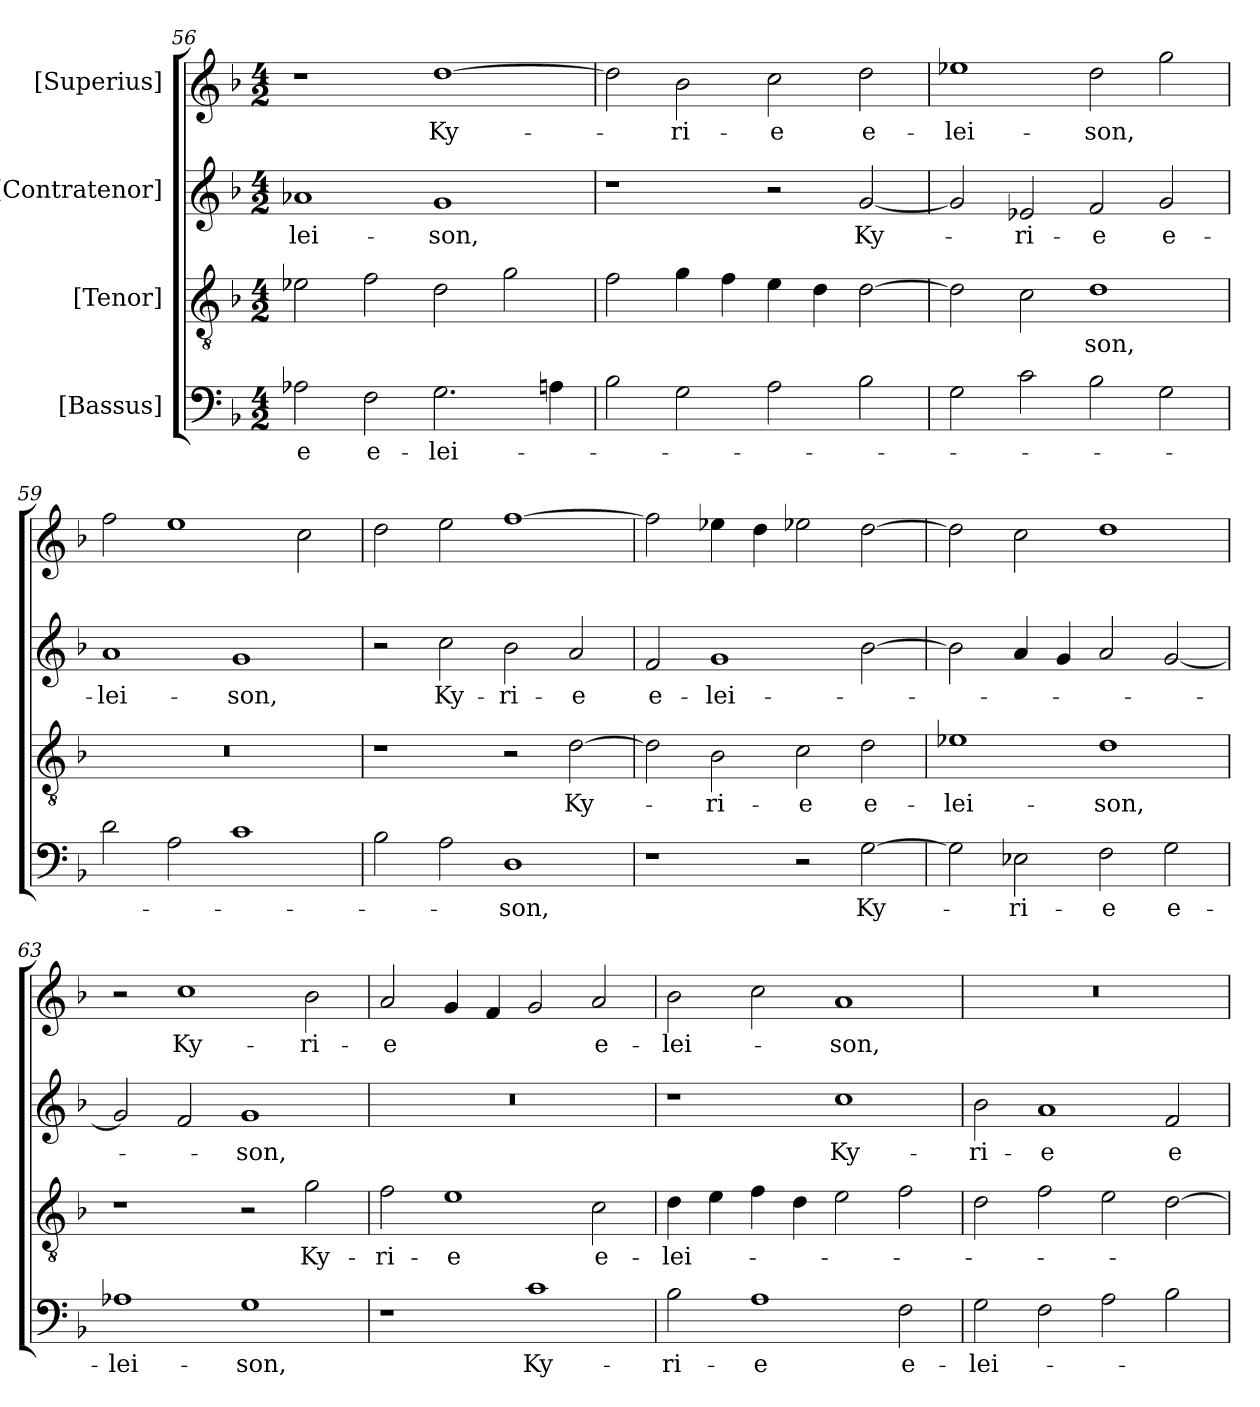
**kern	**text	**kern	**text	**kern	**text	**kern	**text
*part4	*part4	*part3	*part3	*part2	*part2	*part1	*part1
*staff4	*staff4	*staff3	*staff3	*staff2	*staff2	*staff1	*staff1
*I"[Bassus]	*	*I"[Tenor]	*	*I"[Contratenor]	*	*I"[Superius]	*
*clefF4	*	*clefGv2	*	*clefG2	*	*clefG2	*
*k[b-]	*	*k[b-]	*	*k[b-]	*	*k[b-]	*
*M4/2	*	*M4/2	*	*M4/2	*	*M4/2	*
=56	=56	=56	=56	=56	=56	=56	=56
2A-X\	-e	2e-X\	.	1a-X/	-lei-	1r	.
2F\	e-	2f\	.	.	.	.	.
2.G\	-lei-	2d\	.	1g/	-son,	[1dd\	Ky-
.	.	2g\	.	.	.	.	.
4An\	.	.	.	.	.	.	.
=57	=57	=57	=57	=57	=57	=57	=57
2B-\	.	2f\	.	1r	.	2dd\]	.
2G\	.	4g\	.	.	.	2b-\	-ri-
.	.	4f\	.	.	.	.	.
2A\	.	4e\	.	2r	.	2cc\	-e
.	.	4d\	.	.	.	.	.
2B-\	.	[2d\	.	[2g/	Ky-	2dd\	e-
=58	=58	=58	=58	=58	=58	=58	=58
2G\	.	2d\]	.	2g/]	.	1ee-X\	-lei-
2c\	.	2c\	.	2e-X/	-ri-	.	.
2B-\	.	1d\	-son,	2f/	-e	2dd\	-son,
2G\	.	.	.	2g/	e-	2gg\	.
=59	=59	=59	=59	=59	=59	=59	=59
2d\	.	0r	.	1a/	-lei-	2ff\	.
2A\	.	.	.	.	.	1ee\	.
1c\	.	.	.	1g/	-son,	.	.
.	.	.	.	.	.	2cc\	.
=60	=60	=60	=60	=60	=60	=60	=60
2B-\	.	1r	.	2r	.	2dd\	.
2A\	.	.	.	2cc\	Ky-	2ee\	.
1D\	-son,	2r	.	2b-\	-ri-	[1ff\	.
.	.	[2d\	Ky-	2a/	-e	.	.
=61	=61	=61	=61	=61	=61	=61	=61
1r	.	2d\]	.	2f/	e-	2ff\]	.
.	.	2B-\	-ri-	1g/	-lei-	4ee-X\	.
.	.	.	.	.	.	4dd\	.
2r	.	2c\	-e	.	.	2ee-X\	.
[2G\	Ky-	2d\	e-	[2b-\	.	[2dd\	.
=62	=62	=62	=62	=62	=62	=62	=62
2G\]	.	1e-X\	-lei-	2b-\]	.	2dd\]	.
2E-X\	-ri-	.	.	4a/	.	2cc\	.
.	.	.	.	4g/	.	.	.
2F\	-e	1d\	-son,	2a/	.	1dd\	.
2G\	e-	.	.	[2g/	.	.	.
=63	=63	=63	=63	=63	=63	=63	=63
1A-X\	-lei-	1r	.	2g/]	.	2r	.
.	.	.	.	2f/	.	1cc\	Ky-
1G\	-son,	2r	.	1g/	-son,	.	.
.	.	2g\	Ky-	.	.	2b-\	-ri-
=64	=64	=64	=64	=64	=64	=64	=64
1r	.	2f\	-ri-	0r	.	2a/	-e
.	.	1e\	-e	.	.	4g/	.
.	.	.	.	.	.	4f/	.
1c\	Ky-	.	.	.	.	2g/	.
.	.	2c\	e-	.	.	2a/	e-
=65	=65	=65	=65	=65	=65	=65	=65
2B-\	-ri-	4d\	-lei-	1r	.	2b-\	-lei-
.	.	4e\	.	.	.	.	.
1A\	-e	4f\	.	.	.	2cc\	.
.	.	4d\	.	.	.	.	.
.	.	2e\	.	1cc\	Ky-	1a/	-son,
2F\	e-	2f\	.	.	.	.	.
=66	=66	=66	=66	=66	=66	=66	=66
2G\	-lei-	2d\	.	2b-\	-ri-	0r	.
2F\	.	2f\	.	1a/	-e	.	.
2A\	.	2e\	.	.	.	.	.
2B-\	.	[2d\	.	2f/	e-	.	.
=	=	=	=	=	=	=	=
*-	*-	*-	*-	*-	*-	*-	*-
